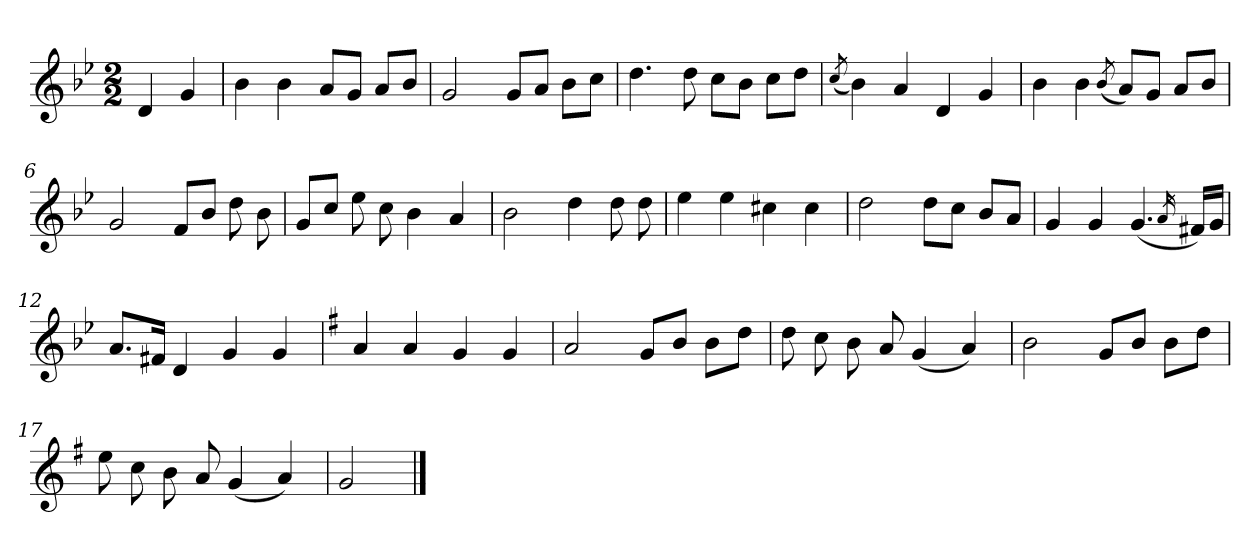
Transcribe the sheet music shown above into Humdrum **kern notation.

**kern
*part1
*staff1
*clefG2
*k[b-e-]
*g:
*M2/2
=
4d/
4g/
=1
4b-\
4b-\
8a/L
8g/J
8a/L
8b-/J
=2
2g/
8g/L
8a/J
8b-\L
8cc\J
=3
4.dd\
8dd\
8cc\L
8b-\J
8cc\L
8dd\J
=4
(<8qcc/
4b-\)
4a/
4d/
4g/
!!LO:LB:g=z
=5
4b-\
4b-\
(<8qb-/
8a/L)
8g/J
8a/L
8b-/J
=6
2g/
8f/L
8b-/J
8dd\
8b-\
=7
8g/L
8cc/J
8ee-\
8cc\
4b-\
4a/
=8
2b-\
4dd\
8dd\
8dd\
=9
4ee-\
4ee-\
4cc#X\
4cc#\
!!LO:LB:g=z
=10
2dd\
8dd\L
8cc\J
8b-/L
8a/J
=11
4g/
4g/
(<4.g/
16qa/
16f#X/LL)
16g/JJ
=12
8.a/L
16f#X/Jk
4d/
4g/
4g/
=13
*k[f#]
4a/
4a/
4g/
4g/
=14
2a/
8g/L
8b/J
8b\L
8dd\J
!!LO:LB:g=z
=15
8dd\
8cc\
8b\
8a/
(<4g/
4a/)
=16
2b\
8g/L
8b/J
8b\L
8dd\J
=17
8ee\
8cc\
8b\
8a/
(<4g/
4a/)
=18
2g/
==
*-
